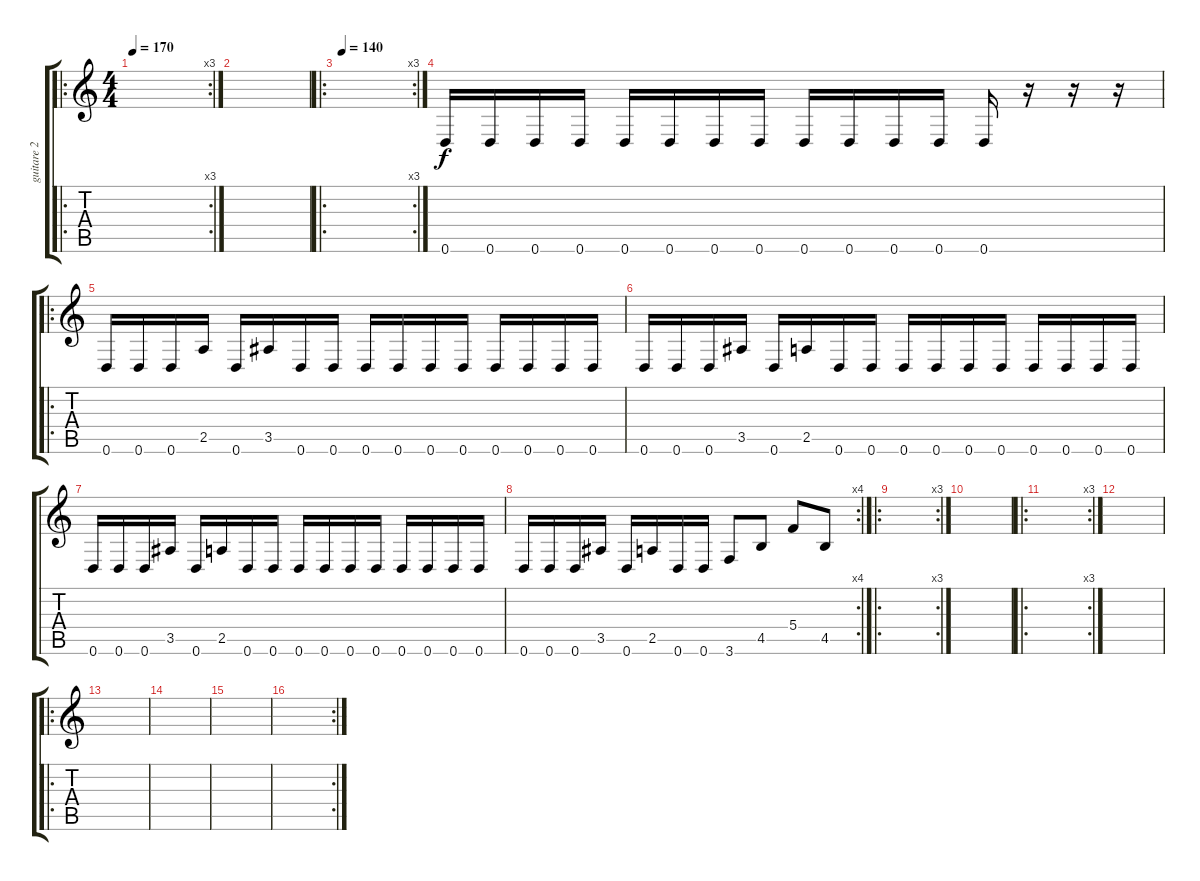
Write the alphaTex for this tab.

\track ("guitare 2" "guitare 2") {instrument distortionguitar}
\staff {score tabs}
\tuning (D4 A3 F3 C3 G2 D2) {hide}
\ro
\rc 3
\ts (4 4)
\tempo 170
\clef g2
\ks c
|
|
\ro
\rc 3
\tempo (140 0.0625)
|
0.6.16 0.6.16 0.6.16 0.6.16 0.6.16 0.6.16 0.6.16 0.6.16 0.6.16 0.6.16 0.6.16 0.6.16 0.6.16 r.16 r.16 r.16 |
\ro
0.6.16 0.6.16 0.6.16 2.5.16 0.6.16 3.5.16 0.6.16 0.6.16 0.6.16 0.6.16 0.6.16 0.6.16 0.6.16 0.6.16 0.6.16 0.6.16 |
0.6.16 0.6.16 0.6.16 3.5.16 0.6.16 2.5.16 0.6.16 0.6.16 0.6.16 0.6.16 0.6.16 0.6.16 0.6.16 0.6.16 0.6.16 0.6.16 |
0.6.16 0.6.16 0.6.16 3.5.16 0.6.16 2.5.16 0.6.16 0.6.16 0.6.16 0.6.16 0.6.16 0.6.16 0.6.16 0.6.16 0.6.16 0.6.16 |
\rc 4
0.6.16 0.6.16 0.6.16 3.5.16 0.6.16 2.5.16 0.6.16 0.6.16 3.6.8 4.5.8 5.4.8 4.5.8 |
\ro
\rc 3
|
|
\ro
\rc 3
|
|
\ro
|
|
|
\rc 2
